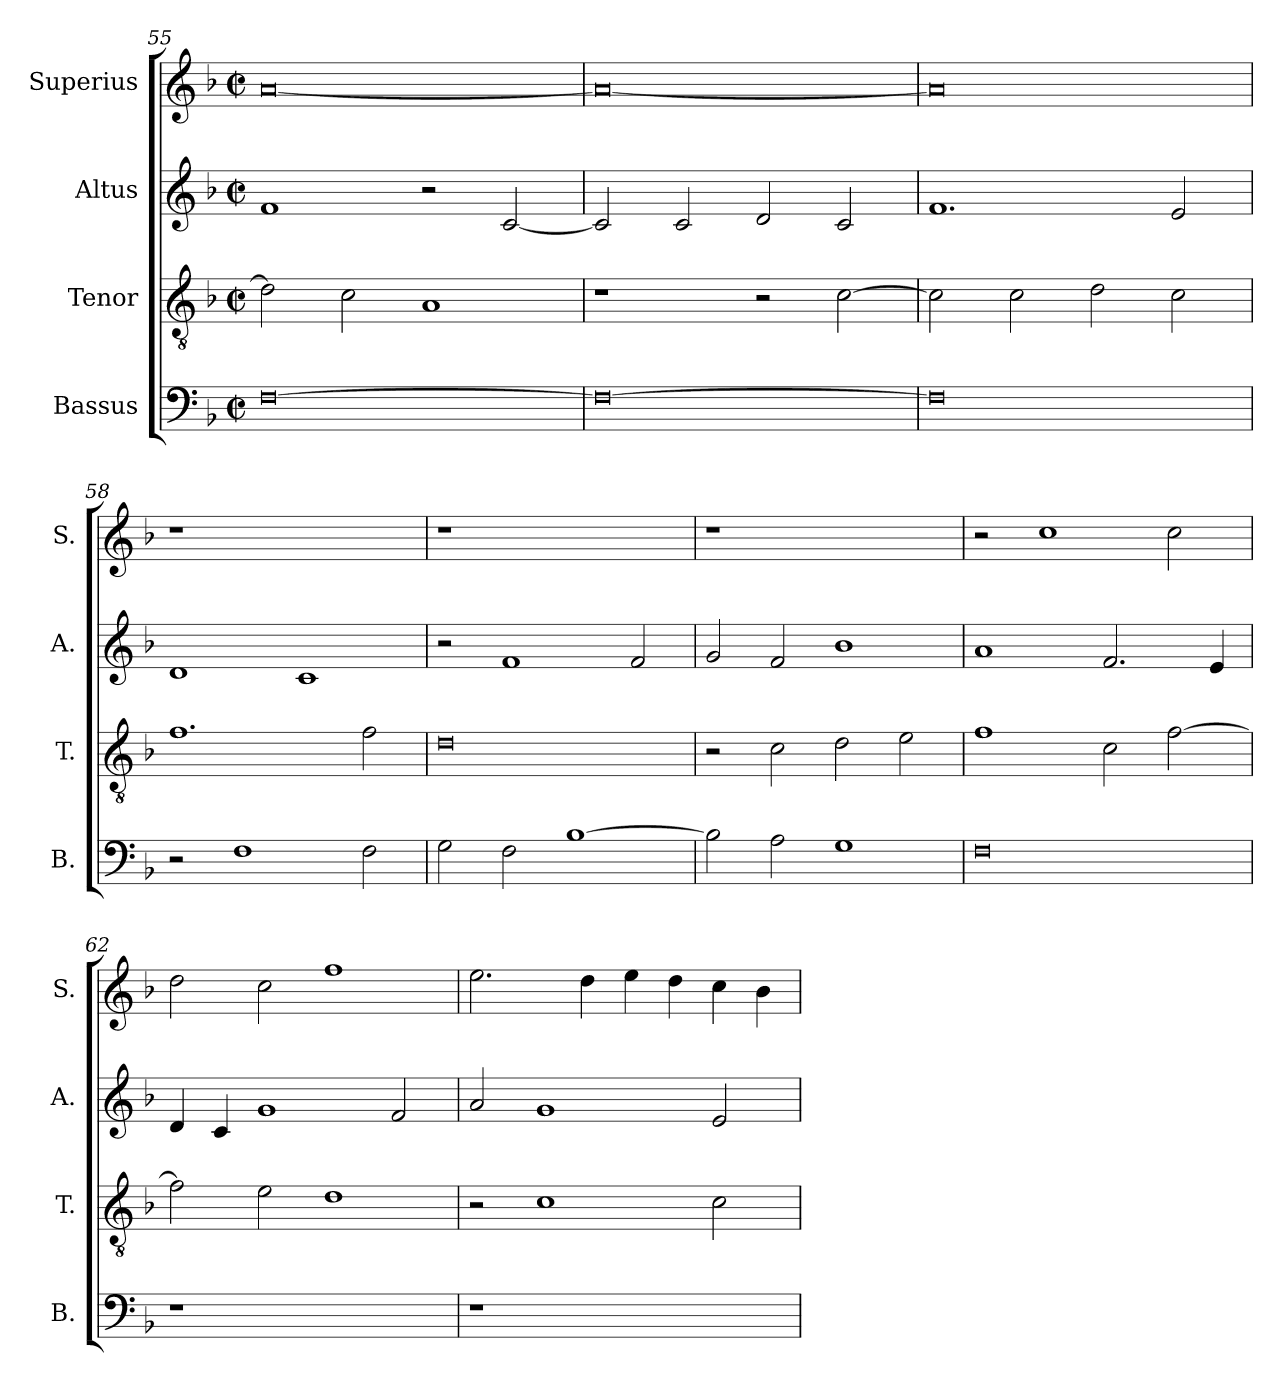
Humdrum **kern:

**kern	**kern	**kern	**kern
*part4	*part3	*part2	*part1
*staff4	*staff3	*staff2	*staff1
*I"Bassus	*I"Tenor	*I"Altus	*I"Superius
*I'B.	*I'T.	*I'A.	*I'S.
*clefF4	*clefGv2	*clefG2	*clefG2
*	*ITrd7c12	*	*
*k[b-]	*k[b-]	*k[b-]	*k[b-]
*F:	*F:	*F:	*F:
*M2/2	*M2/2	*M2/2	*M2/2
*met(c|)	*met(c|)	*met(c|)	*met(c|)
=55	=55	=55	=55
[>0Fi	2Di\]	1fi	[<0ai
.	2Ci\	.	.
.	1AAi	2r	.
.	.	[<2ci/	.
!!LO:LB:g=z
=56	=56	=56	=56
0Fi_>	1r	2ci/]	0ai_<
.	.	2ci/	.
.	2r	2di/	.
.	[>2Ci\	2ci/	.
=57	=57	=57	=57
0Fi]	2Ci\]	1.fi	0ai]
.	2Ci\	.	.
.	2Di\	.	.
.	2Ci\	2ei/	.
=58	=58	=58	=58
!	!	!	!LO:N:vis=1
2r	1.Fi	1di	1r
1Fi	.	.	.
.	.	1ci	1ryy
2Fi\	2Fi\	.	.
=59	=59	=59	=59
!	!	!	!LO:N:vis=1
2Gi\	0Di	2r	1r
2Fi\	.	1fi	.
[>1B-i	.	.	1ryy
.	.	2fi/	.
=60	=60	=60	=60
!	!	!	!LO:N:vis=1
2B-i\]	2r	2gi/	1r
2Ai\	2Ci\	2fi/	.
1Gi	2Di\	1b-i	1ryy
.	2Ei\	.	.
!!LO:PB:g=z
=61	=61	=61	=61
0Fi	1Fi	1ai	2r
.	.	.	1cci
.	2Ci\	2.fi/	.
.	[>2Fi\	.	2cci\
.	.	4ei/	.
=62	=62	=62	=62
!LO:N:vis=1	!	!	!
1r	2Fi\]	4di/	2ddi\
.	.	4ci/	.
.	2Ei\	1gi	2cci\
1ryy	1Di	.	1ffi
.	.	2fi/	.
=63	=63	=63	=63
!LO:N:vis=1	!	!	!
1r	2r	2ai/	2.eei\
.	1Ci	1gi	.
.	.	.	4ddi\
1ryy	.	.	4eei\
.	.	.	4ddi\
.	2Ci\	2ei/	4cci\
.	.	.	4b-i\
=	=	=	=
*-	*-	*-	*-
